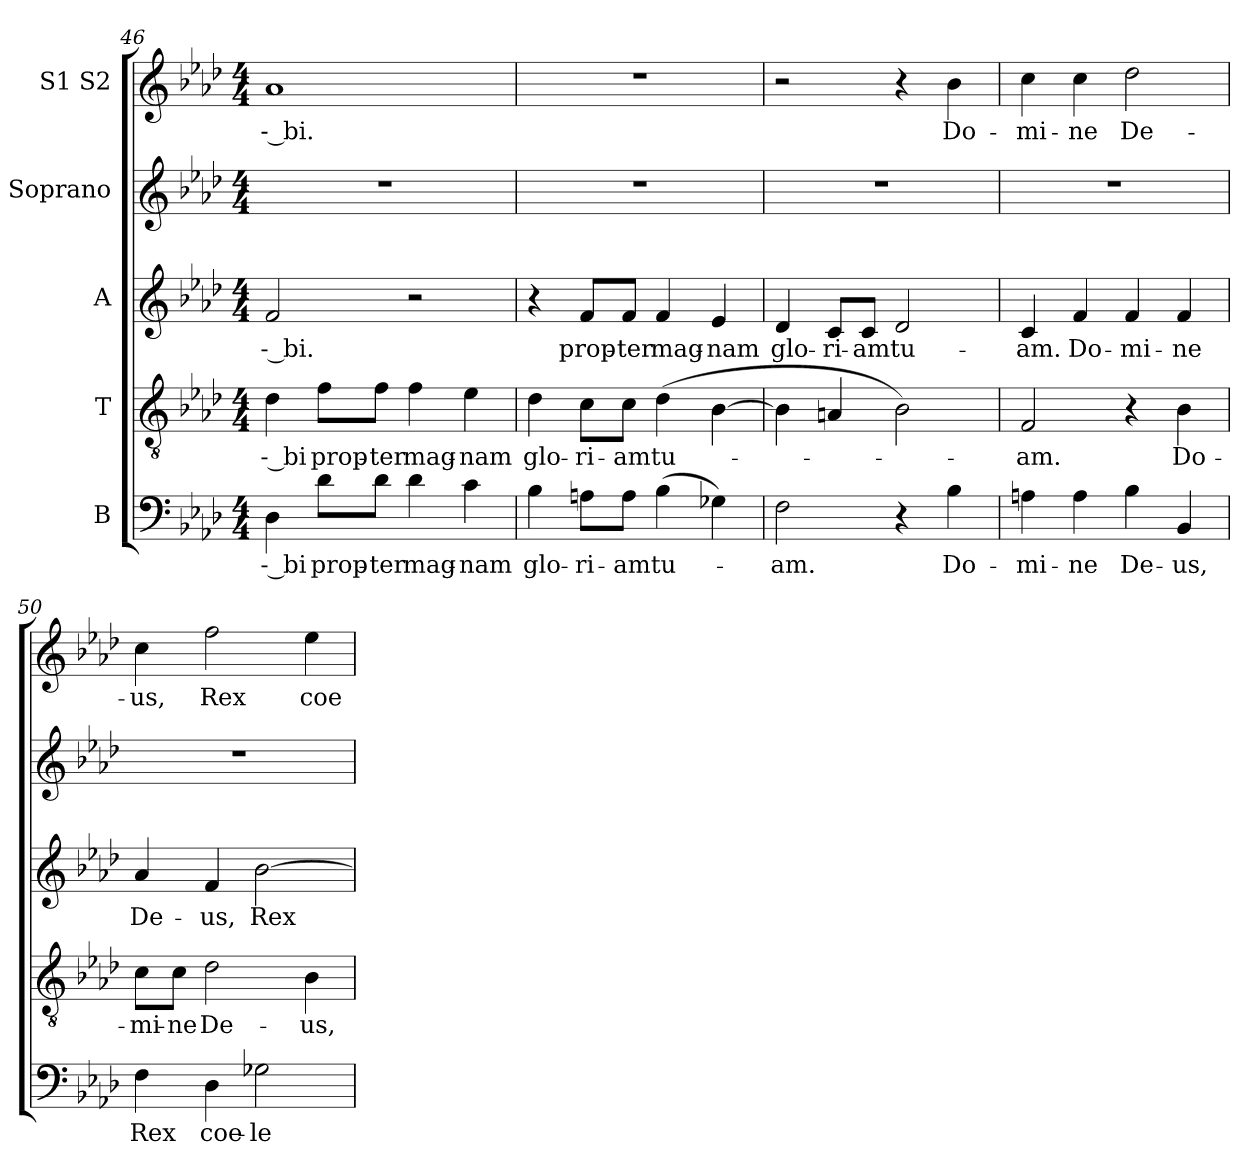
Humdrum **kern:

**kern	**text	**kern	**text	**kern	**text	**kern	**kern	**text
*part5	*part5	*part4	*part4	*part3	*part3	*part2	*part1	*part1
*staff5	*staff5	*staff4	*staff4	*staff3	*staff3	*staff2	*staff1	*staff1
*I"B	*	*I"T	*	*I"A	*	*I"Soprano	*I"S1 S2	*
*clefF4	*	*clefGv2	*	*clefG2	*	*clefG2	*clefG2	*
*	*	*ITrd7c12	*	*	*	*	*	*
*k[b-e-a-d-]	*	*k[b-e-a-d-]	*	*k[b-e-a-d-]	*	*k[b-e-a-d-]	*k[b-e-a-d-]	*
*f:	*	*f:	*	*f:	*	*f:	*f:	*
*M4/4	*	*M4/4	*	*M4/4	*	*M4/4	*M4/4	*
=46	=46	=46	=46	=46	=46	=46	=46	=46
!	!LO:LY:b:color=#000000	!	!	!	!	!	!	!
!	!	!	!LO:LY:b:color=#000000	!	!	!	!	!
!	!	!	!	!	!LO:LY:b:color=#000000	!	!	!
!	!	!	!	!	!	!	!	!LO:LY:b:color=#000000
4D-i\	-- bi	4D-i\	-- bi	2fi/	-- bi.	1r	1a-i	-- bi.
!	!LO:LY:b:color=#000000	!	!	!	!	!	!	!
!	!	!	!LO:LY:b:color=#000000	!	!	!	!	!
8d-i\L	prop-	8Fi\L	prop-	.	.	.	.	.
!	!LO:LY:b:color=#000000	!	!	!	!	!	!	!
!	!	!	!LO:LY:b:color=#000000	!	!	!	!	!
8d-i\J	-ter	8Fi\J	-ter	.	.	.	.	.
!	!LO:LY:b:color=#000000	!	!	!	!	!	!	!
!	!	!	!LO:LY:b:color=#000000	!	!	!	!	!
4d-i\	mag-	4Fi\	mag-	2r	.	.	.	.
!	!LO:LY:b:color=#000000	!	!	!	!	!	!	!
!	!	!	!LO:LY:b:color=#000000	!	!	!	!	!
4ci\	-nam	4E-i\	-nam	.	.	.	.	.
=47	=47	=47	=47	=47	=47	=47	=47	=47
!	!LO:LY:b:color=#000000	!	!	!	!	!	!	!
!	!	!	!LO:LY:b:color=#000000	!	!	!	!	!
4B-i\	glo-	4D-i\	glo-	4r	.	1r	1r	.
!	!LO:LY:b:color=#000000	!	!	!	!	!	!	!
!	!	!	!LO:LY:b:color=#000000	!	!	!	!	!
!	!	!	!	!	!LO:LY:b:color=#000000	!	!	!
8Ani\L	-ri-	8Ci\L	-ri-	8fi/L	prop-	.	.	.
!	!LO:LY:b:color=#000000	!	!	!	!	!	!	!
!	!	!	!LO:LY:b:color=#000000	!	!	!	!	!
!	!	!	!	!	!LO:LY:b:color=#000000	!	!	!
8Ai\J	-am	8Ci\J	-am	8fi/J	-ter	.	.	.
!	!LO:LY:b:color=#000000	!	!	!	!	!	!	!
!	!	!	!LO:LY:b:color=#000000	!	!	!	!	!
!	!	!	!	!	!LO:LY:b:color=#000000	!	!	!
(4B-i\	tu-	(4D-i\	tu-	4fi/	mag-	.	.	.
!	!	!	!	!	!LO:LY:b:color=#000000	!	!	!
4G-Xi\)	.	[4BB-i\	.	4e-i/	-nam	.	.	.
=48	=48	=48	=48	=48	=48	=48	=48	=48
!	!LO:LY:b:color=#000000	!	!	!	!	!	!	!
!	!	!	!	!	!LO:LY:b:color=#000000	!	!	!
2Fi\	-am.	4BB-i\]	.	4d-i/	glo-	1r	2r	.
!	!	!	!	!	!LO:LY:b:color=#000000	!	!	!
.	.	4AAni/	.	8ci/L	-ri-	.	.	.
!	!	!	!	!	!LO:LY:b:color=#000000	!	!	!
.	.	.	.	8ci/J	-am	.	.	.
!	!	!	!	!	!LO:LY:b:color=#000000	!	!	!
4r	.	2BB-i\)	.	2d-i/	tu-	.	4r	.
!	!LO:LY:b:color=#000000	!	!	!	!	!	!	!
!	!	!	!	!	!	!	!	!LO:LY:b:color=#000000
4B-i\	Do-	.	.	.	.	.	4b-i\	Do-
=49	=49	=49	=49	=49	=49	=49	=49	=49
!	!LO:LY:b:color=#000000	!	!	!	!	!	!	!
!	!	!	!LO:LY:b:color=#000000	!	!	!	!	!
!	!	!	!	!	!LO:LY:b:color=#000000	!	!	!
!	!	!	!	!	!	!	!	!LO:LY:b:color=#000000
4Ani\	-mi-	2FFi/	-am.	4ci/	-am.	1r	4cci\	-mi-
!	!LO:LY:b:color=#000000	!	!	!	!	!	!	!
!	!	!	!	!	!LO:LY:b:color=#000000	!	!	!
!	!	!	!	!	!	!	!	!LO:LY:b:color=#000000
4Ai\	-ne	.	.	4fi/	Do-	.	4cci\	-ne
!	!LO:LY:b:color=#000000	!	!	!	!	!	!	!
!	!	!	!	!	!LO:LY:b:color=#000000	!	!	!
!	!	!	!	!	!	!	!	!LO:LY:b:color=#000000
4B-i\	De-	4r	.	4fi/	-mi-	.	2dd-i\	De-
!	!LO:LY:b:color=#000000	!	!	!	!	!	!	!
!	!	!	!LO:LY:b:color=#000000	!	!	!	!	!
!	!	!	!	!	!LO:LY:b:color=#000000	!	!	!
4BB-i/	-us,	4BB-i\	Do-	4fi/	-ne	.	.	.
!!LO:PB:g=z
=50	=50	=50	=50	=50	=50	=50	=50	=50
!	!LO:LY:b:color=#000000	!	!	!	!	!	!	!
!	!	!	!LO:LY:b:color=#000000	!	!	!	!	!
!	!	!	!	!	!LO:LY:b:color=#000000	!	!	!
!	!	!	!	!	!	!	!	!LO:LY:b:color=#000000
4Fi\	Rex	8Ci\L	-mi-	4a-i/	De-	1r	4cci\	-us,
!	!	!	!LO:LY:b:color=#000000	!	!	!	!	!
.	.	8Ci\J	-ne	.	.	.	.	.
!	!LO:LY:b:color=#000000	!	!	!	!	!	!	!
!	!	!	!LO:LY:b:color=#000000	!	!	!	!	!
!	!	!	!	!	!LO:LY:b:color=#000000	!	!	!
!	!	!	!	!	!	!	!	!LO:LY:b:color=#000000
4D-i\	coe-	2D-i\	De-	4fi/	-us,	.	2ffi\	Rex
!	!LO:LY:b:color=#000000	!	!	!	!	!	!	!
!	!	!	!	!	!LO:LY:b:color=#000000	!	!	!
2G-Xi\	-le-	.	.	[2b-i\	Rex	.	.	.
!	!	!	!LO:LY:b:color=#000000	!	!	!	!	!
!	!	!	!	!	!	!	!	!LO:LY:b:color=#000000
.	.	4BB-i\	-us,	.	.	.	4ee-i\	coe-
=	=	=	=	=	=	=	=	=
*-	*-	*-	*-	*-	*-	*-	*-	*-
